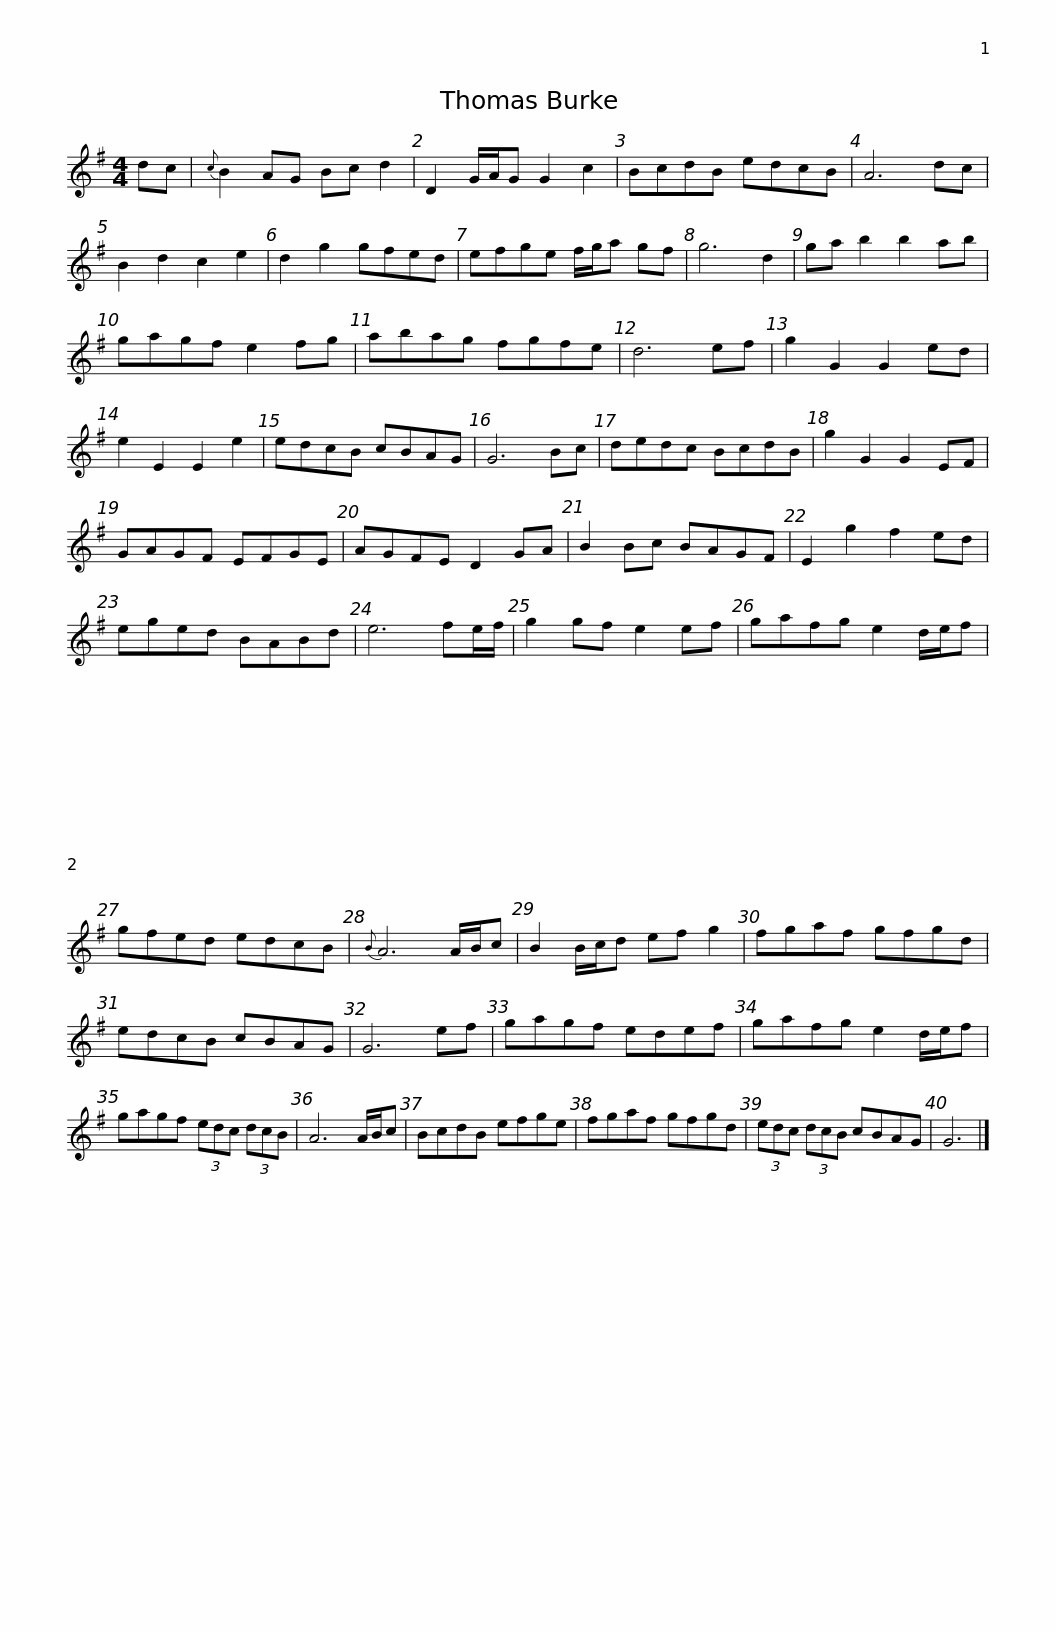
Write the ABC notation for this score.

X:1
L:1/8
M:4/4
I:linebreak $
K:G
V:1 treble
V:1
 dc |{c} B2 AG Bc d2 | D2 G/A/G G2 c2 | BcdB edcB | A6 dc | %5
 B2 d2 c2 e2 | d2 g2 gfed |$ efge f/g/a gf | g6 d2 | ga b2 b2 ab | %10
 gagf e2 fg | abag fgfe | d6 ef | g2 G2 G2 ed |$ e2 E2 E2 e2 | %15
 edcB cBAG | G6 Bc | dedc BcdB | g2 G2 G2 EF | GAGF EFGE | %20
 AGFE D2 GA |$ B2 Bc BAGF | E2 g2 f2 ed | eged BABd | e6 fe/f/ | %25
 g2 gf e2 ef | gafg e2 d/e/f |$ gfed edcB |{B} A6 A/B/c | B2 B/c/d ef g2 | %30
 fgaf gfgd | edcB cBAG | G6 ef |$ gagf edef | gafg e2 d/e/f | %35
 gagf (3edc (3dcB | A6 A/B/c | BcdB efge |$ fgaf gfgd | (3edc (3dcB cBAG | %40
 G6 |] %41
